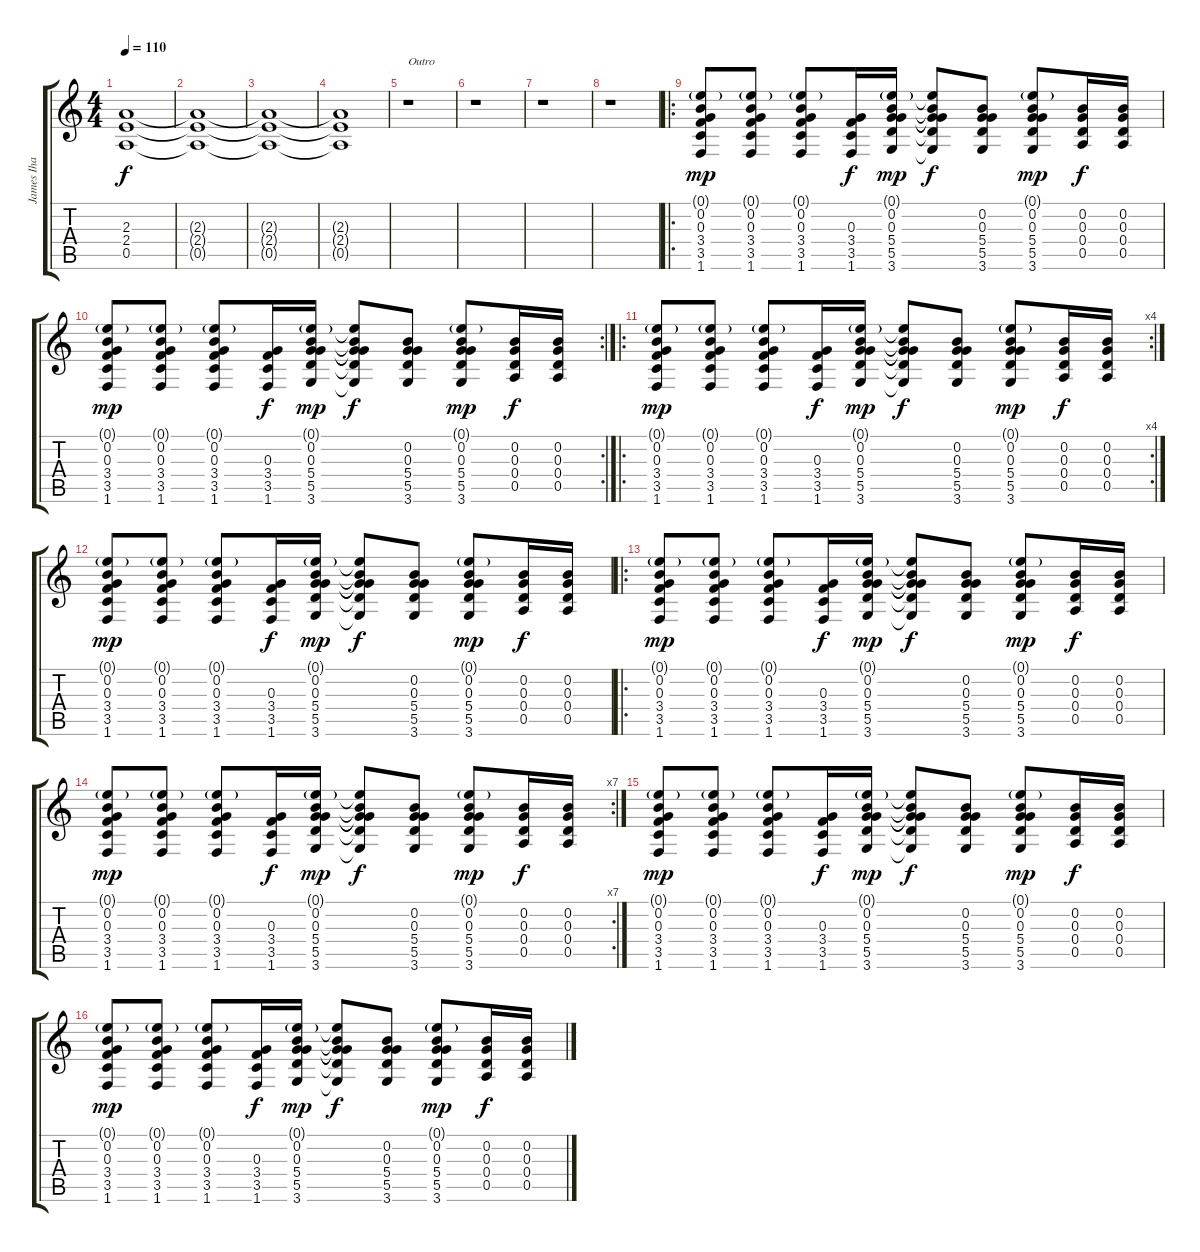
\track ("James Iha" "James Iha") {instrument distortionguitar}
\staff {score tabs}
\tuning (E4 B3 G3 D3 A2 E2) {hide}
\ts (4 4)
\tempo 110
\clef g2
\ks c
(2.3 2.4 0.5).1{dy f} |
(2.3{t} 2.4{t} 0.5{t}).1 |
(2.3{t} 2.4{t} 0.5{t}).1 |
(2.3{t} 2.4{t} 0.5{t}).1 |
r.1{txt "Outro"} |
r.1 |
r.1 |
r.1 |
\ro
(0.1{g} 0.2 0.3 3.4 3.5 1.6).8{dy mp} (0.1{g} 0.2 0.3 3.4 3.5 1.6).8 (0.1{g} 0.2 0.3 3.4 3.5 1.6).8 (0.3 3.4 3.5 1.6).16{dy f} (0.1{g} 0.2 0.3 5.4 5.5 3.6).16{dy mp} (0.1{t} 0.2{t} 0.3{t} 5.4{t} 5.5{t} 3.6{t}).8{dy f} (0.2 0.3 5.4 5.5 3.6).8 (0.1{g} 0.2 0.3 5.4 5.5 3.6).8{dy mp} (0.2 0.3 0.4 0.5).16{dy f} (0.2 0.3 0.4 0.5).16 |
\rc 2
(0.1{g} 0.2 0.3 3.4 3.5 1.6).8{dy mp} (0.1{g} 0.2 0.3 3.4 3.5 1.6).8 (0.1{g} 0.2 0.3 3.4 3.5 1.6).8 (0.3 3.4 3.5 1.6).16{dy f} (0.1{g} 0.2 0.3 5.4 5.5 3.6).16{dy mp} (0.1{t} 0.2{t} 0.3{t} 5.4{t} 5.5{t} 3.6{t}).8{dy f} (0.2 0.3 5.4 5.5 3.6).8 (0.1{g} 0.2 0.3 5.4 5.5 3.6).8{dy mp} (0.2 0.3 0.4 0.5).16{dy f} (0.2 0.3 0.4 0.5).16 |
\ro
\rc 4
(0.1{g} 0.2 0.3 3.4 3.5 1.6).8{dy mp} (0.1{g} 0.2 0.3 3.4 3.5 1.6).8 (0.1{g} 0.2 0.3 3.4 3.5 1.6).8 (0.3 3.4 3.5 1.6).16{dy f} (0.1{g} 0.2 0.3 5.4 5.5 3.6).16{dy mp} (0.1{t} 0.2{t} 0.3{t} 5.4{t} 5.5{t} 3.6{t}).8{dy f} (0.2 0.3 5.4 5.5 3.6).8 (0.1{g} 0.2 0.3 5.4 5.5 3.6).8{dy mp} (0.2 0.3 0.4 0.5).16{dy f} (0.2 0.3 0.4 0.5).16 |
(0.1{g} 0.2 0.3 3.4 3.5 1.6).8{dy mp} (0.1{g} 0.2 0.3 3.4 3.5 1.6).8 (0.1{g} 0.2 0.3 3.4 3.5 1.6).8 (0.3 3.4 3.5 1.6).16{dy f} (0.1{g} 0.2 0.3 5.4 5.5 3.6).16{dy mp} (0.1{t} 0.2{t} 0.3{t} 5.4{t} 5.5{t} 3.6{t}).8{dy f} (0.2 0.3 5.4 5.5 3.6).8 (0.1{g} 0.2 0.3 5.4 5.5 3.6).8{dy mp} (0.2 0.3 0.4 0.5).16{dy f} (0.2 0.3 0.4 0.5).16 |
\ro
(0.1{g} 0.2 0.3 3.4 3.5 1.6).8{dy mp} (0.1{g} 0.2 0.3 3.4 3.5 1.6).8 (0.1{g} 0.2 0.3 3.4 3.5 1.6).8 (0.3 3.4 3.5 1.6).16{dy f} (0.1{g} 0.2 0.3 5.4 5.5 3.6).16{dy mp} (0.1{t} 0.2{t} 0.3{t} 5.4{t} 5.5{t} 3.6{t}).8{dy f} (0.2 0.3 5.4 5.5 3.6).8 (0.1{g} 0.2 0.3 5.4 5.5 3.6).8{dy mp} (0.2 0.3 0.4 0.5).16{dy f} (0.2 0.3 0.4 0.5).16 |
\rc 7
(0.1{g} 0.2 0.3 3.4 3.5 1.6).8{dy mp} (0.1{g} 0.2 0.3 3.4 3.5 1.6).8 (0.1{g} 0.2 0.3 3.4 3.5 1.6).8 (0.3 3.4 3.5 1.6).16{dy f} (0.1{g} 0.2 0.3 5.4 5.5 3.6).16{dy mp} (0.1{t} 0.2{t} 0.3{t} 5.4{t} 5.5{t} 3.6{t}).8{dy f} (0.2 0.3 5.4 5.5 3.6).8 (0.1{g} 0.2 0.3 5.4 5.5 3.6).8{dy mp} (0.2 0.3 0.4 0.5).16{dy f} (0.2 0.3 0.4 0.5).16 |
(0.1{g} 0.2 0.3 3.4 3.5 1.6).8{dy mp} (0.1{g} 0.2 0.3 3.4 3.5 1.6).8 (0.1{g} 0.2 0.3 3.4 3.5 1.6).8 (0.3 3.4 3.5 1.6).16{dy f} (0.1{g} 0.2 0.3 5.4 5.5 3.6).16{dy mp} (0.1{t} 0.2{t} 0.3{t} 5.4{t} 5.5{t} 3.6{t}).8{dy f} (0.2 0.3 5.4 5.5 3.6).8 (0.1{g} 0.2 0.3 5.4 5.5 3.6).8{dy mp} (0.2 0.3 0.4 0.5).16{dy f} (0.2 0.3 0.4 0.5).16 |
(0.1{g} 0.2 0.3 3.4 3.5 1.6).8{dy mp} (0.1{g} 0.2 0.3 3.4 3.5 1.6).8 (0.1{g} 0.2 0.3 3.4 3.5 1.6).8 (0.3 3.4 3.5 1.6).16{dy f} (0.1{g} 0.2 0.3 5.4 5.5 3.6).16{dy mp} (0.1{t} 0.2{t} 0.3{t} 5.4{t} 5.5{t} 3.6{t}).8{dy f} (0.2 0.3 5.4 5.5 3.6).8 (0.1{g} 0.2 0.3 5.4 5.5 3.6).8{dy mp} (0.2 0.3 0.4 0.5).16{dy f} (0.2 0.3 0.4 0.5).16
